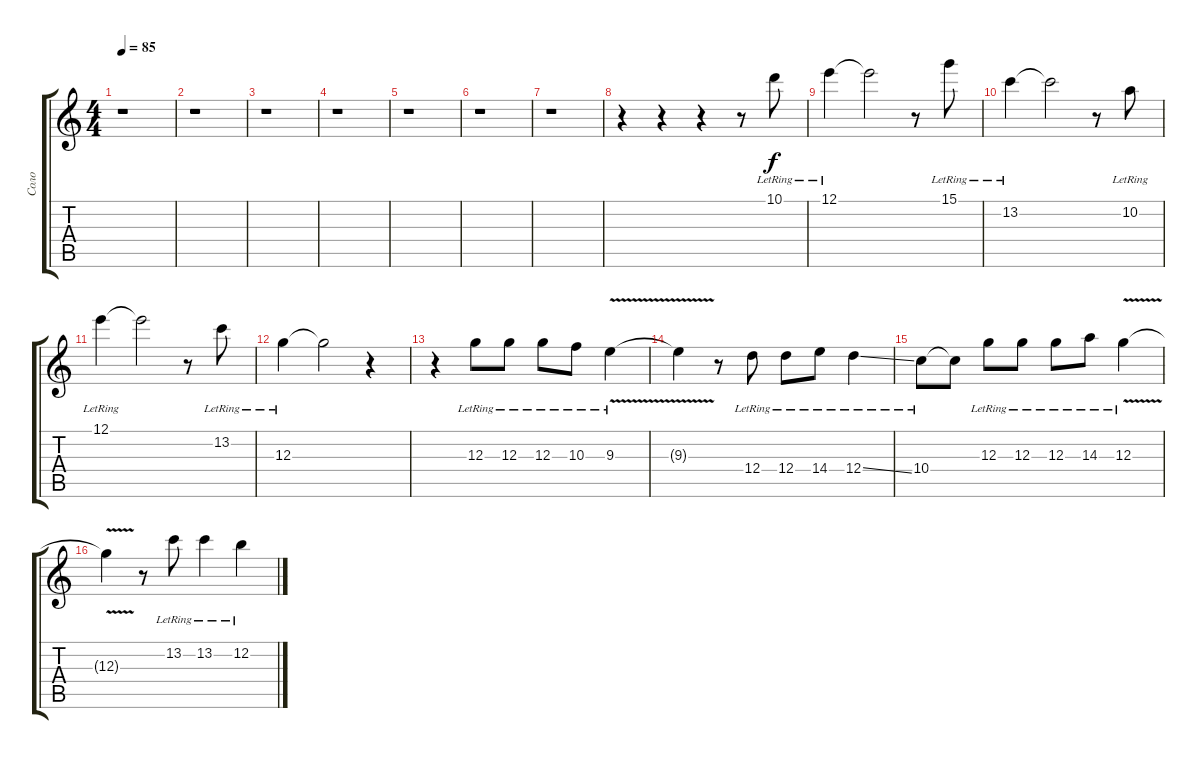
\track ("Соло" "Соло") {instrument electricguitarclean}
\staff {score tabs}
\tuning (E4 B3 G3 D3 A2 E2) {hide}
\ts (4 4)
\tempo 85
\clef g2
\ks c
r.1{dy f instrument electricguitarclean} |
r.1 |
r.1 |
r.1 |
r.1 |
r.1 |
r.1 |
r.4 r.4 r.4 r.8 10.1{lr}.8 |
12.1{lr}.4 12.1{t}.2 r.8 15.1{lr}.8 |
13.2{lr}.4 13.2{t}.2 r.8 10.2{lr}.8 |
12.1{lr}.4 12.1{t}.2 r.8 13.2{lr}.8 |
12.3{lr}.4 12.3{t}.2 r.4 |
r.4 12.3{lr}.8 12.3{lr}.8 12.3{lr}.8 10.3{lr}.8 9.3{v lr}.4 |
9.3{t}.4 r.8 12.4{lr}.8 12.4{lr}.8 14.4{lr}.8 12.4{ss lr}.4 |
10.4{lr}.8 10.4{t}.8 12.3{lr}.8 12.3{lr}.8 12.3{lr}.8 14.3{lr}.8 12.3{v lr}.4 |
12.3{t}.4 r.8 13.2{lr}.8 13.2{lr}.4 12.2{lr}.4
